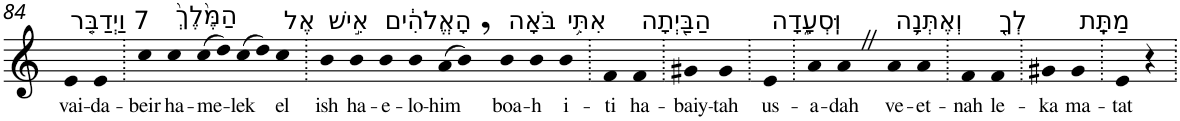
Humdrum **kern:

**kern	**text
*part1	*part1
*staff1	*staff1
*I"Piano	*
*I'Pno	*
!!LO:PB:g=z
*clefG2	*
*k[]	*
=84	=84
!LO:TX:a:t=7 וַיְדַבֵּ֤ר	!
!	!LO:LY:b
4e	vai-
!	!LO:LY:b
4e	-da-
=85.	=85.
!	!LO:LY:b
4cc	-beir
!LO:TX:a:t=הַמֶּ֙לֶךְ֙	!
!	!LO:LY:b
4cc	ha-
!	!LO:LY:b
(>8cc	-me-
8dd)	.
!	!LO:LY:b
(>8cc	-lek
8dd)	.
!LO:TX:a:t=אֶל	!
!	!LO:LY:b
4cc	el
=86.	=86.
!LO:TX:a:t=אִ֣ישׁ	!
!	!LO:LY:b
4b	ish
!LO:TX:a:t=הָאֱלֹהִ֔ים	!
!	!LO:LY:b
4b	ha-
!	!LO:LY:b
4b	-e-
!	!LO:LY:b
4b	-lo-
!	!LO:LY:b
(>8a	-him
8b,)	.
!LO:TX:a:t=בֹּאָה	!
!	!LO:LY:b
4b	boa-
!	!LO:LY:b
4b	-h
!LO:TX:a:t=אִתִּ֥י	!
!	!LO:LY:b
4b	i-
=87.	=87.
!	!LO:LY:b
4f	-ti
!LO:TX:a:t=הַבַּ֖יְתָה	!
!	!LO:LY:b
4f	ha-
=88.	=88.
!	!LO:LY:b
4g#X	-baiy-
!	!LO:LY:b
4g#	-tah
=89.	=89.
!LO:TX:a:t=וּֽסְעָ֑דָה	!
!	!LO:LY:b
4e	us-
=90.	=90.
!	!LO:LY:b
4a	-a-
!	!LO:LY:b
4aZ	-dah
!LO:TX:a:t=וְאֶתְּנָ֥ה	!
!	!LO:LY:b
4a	ve-
!	!LO:LY:b
4a	-et-
=91.	=91.
!	!LO:LY:b
4f	-nah
!LO:TX:a:t=לְךָ֖	!
!	!LO:LY:b
4f	le-
=92.	=92.
!	!LO:LY:b
4g#X	-ka
!LO:TX:a:t=מַתָּֽת	!
!	!LO:LY:b
4g#	ma-
=93.	=93.
!	!LO:LY:b
4e	-tat
4r	.
=.	=.
*-	*-
